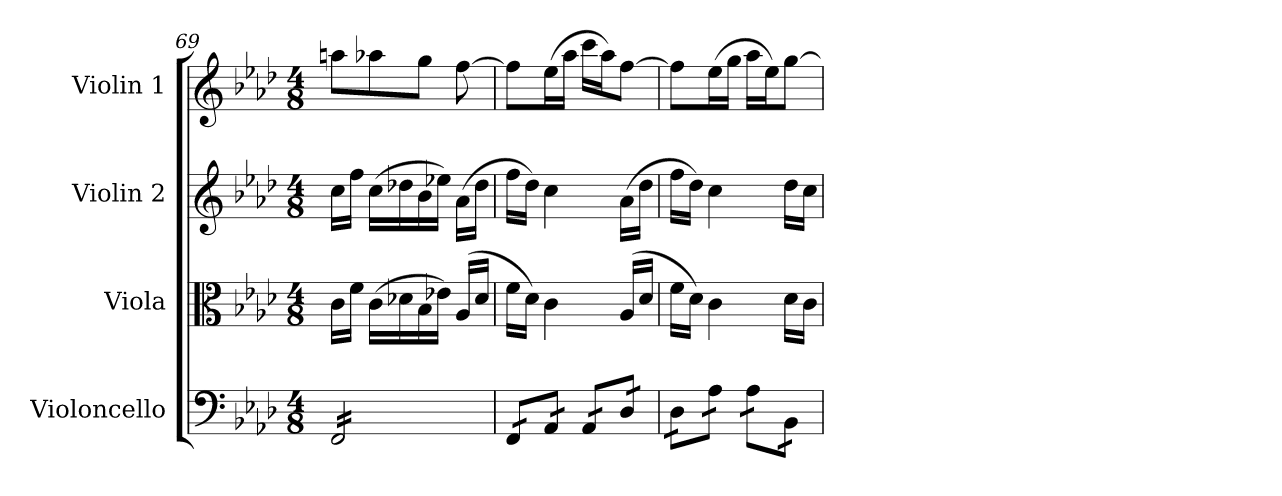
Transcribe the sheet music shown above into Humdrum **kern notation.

**kern	**kern	**kern	**kern
*part4	*part3	*part2	*part1
*staff4	*staff3	*staff2	*staff1
*I"Violoncello	*I"Viola	*I"Violin 2	*I"Violin 1
*I'Vc	*I'Vla	*I'Vln	*I'Vln
!!LO:LB:g=z
*clefF4	*clefC3	*clefG2	*clefG2
*k[b-e-a-d-]	*k[b-e-a-d-]	*k[b-e-a-d-]	*k[b-e-a-d-]
*M4/8	*M4/8	*M4/8	*M4/8
=69	=69	=69	=69
*tremolo	*	*	*
16FF/LL	16c\LL	16cc\LL	8aan\L
16FF/	16f\JJ	16ff\JJ	.
16FF/	(16c\LL	(16cc\LL	8aa-X\
16FF/	16d-X\	16dd-X\	.
16FF/	16B-\	16b-\	8gg\J
16FF/	16e-X\JJ)	16ee-X\JJ)	.
16FF/	(16A-/LL	(16a-\LL	[8ff\
16FF/JJ	16d-/JJ	16dd-\JJ	.
=70	=70	=70	=70
16FF/LL	16f\LL	16ff\LL	8ff\L]
16FF/	16d-\JJ)	16dd-\JJ)	.
16AA-/	4c\	4cc\	(16ee-\L
16AA-/JJ	.	.	16aa-\JJ
16AA-/LL	.	.	16ccc\LL
16AA-/	.	.	16aa-\J)
16D-/	(>16A-/LL	(16a-\LL	[8ff\J
16D-/JJ	16d-/JJ	16dd-\JJ	.
!!LO:PB:g=z
=71	=71	=71	=71
16D-\LL	16f\LL	16ff\LL	8ff\L]
16D-\	16d-\JJ)	16dd-\JJ)	.
16A-\	4c\	4cc\	(16ee-\L
16A-\JJ	.	.	16gg\JJ
16A-\LL	.	.	16aa-\LL
16A-\	.	.	16ee-\J)
16BB-\	16d-\LL	16dd-\LL	[8gg\J
16BB-\JJ	16c\JJ	16cc\JJ	.
*Xtremolo	*	*	*
=	=	=	=
*-	*-	*-	*-
